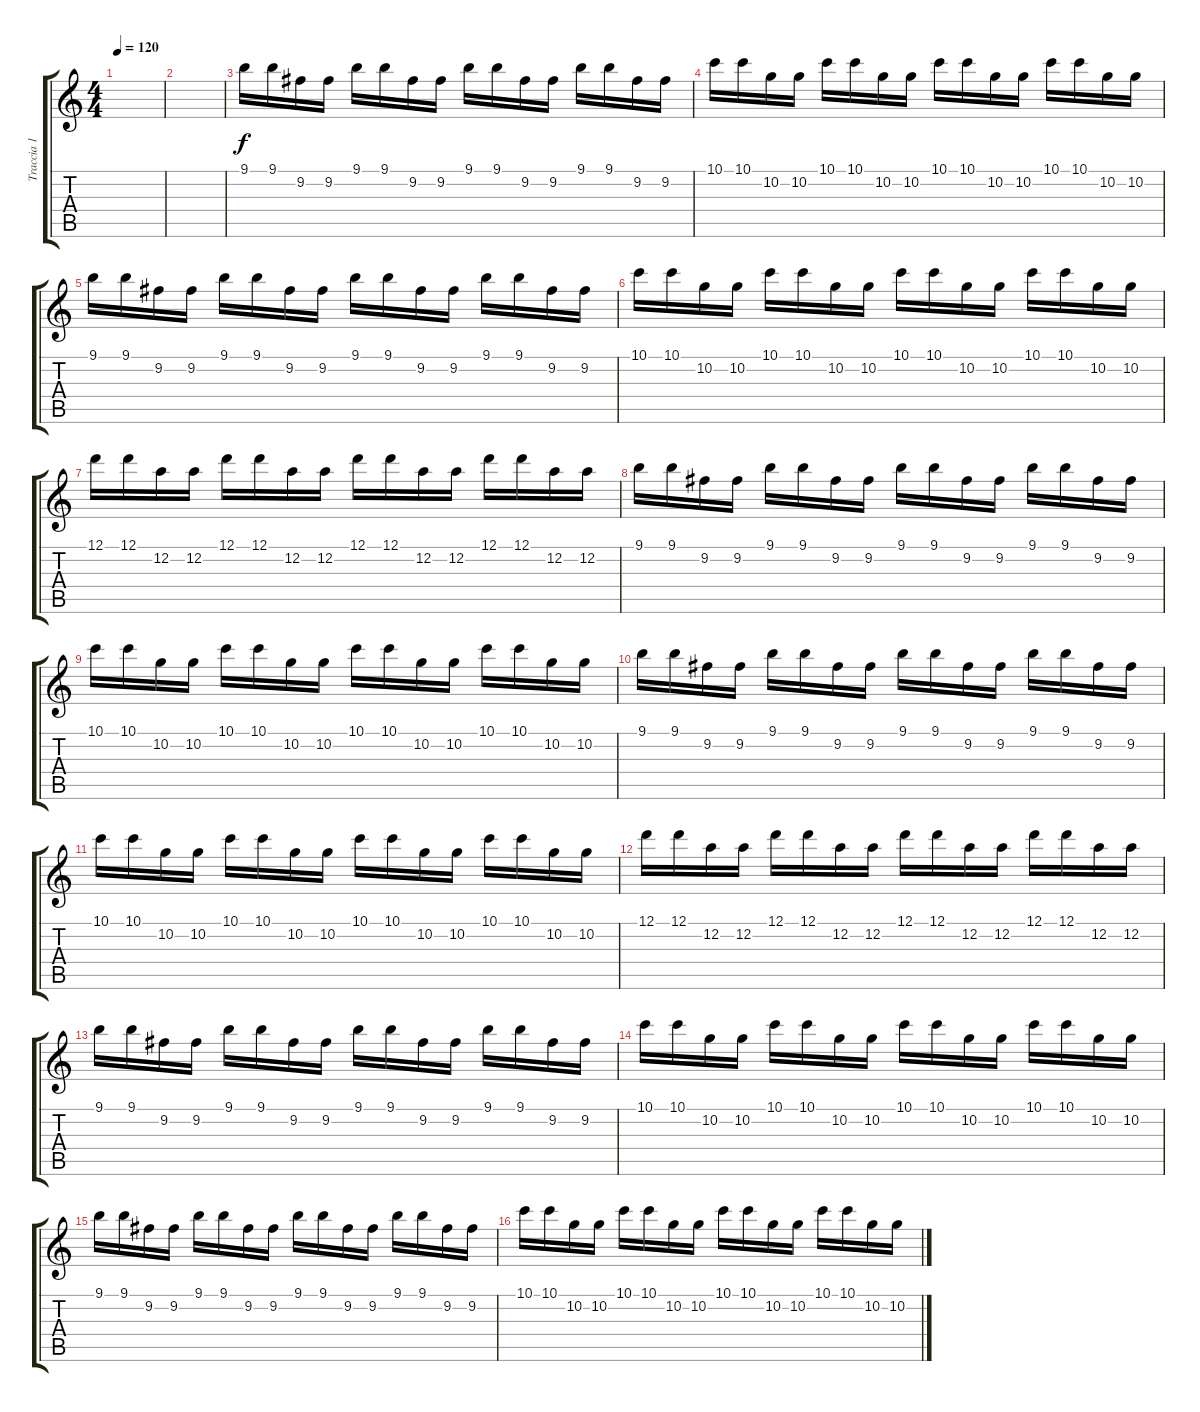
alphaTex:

\track ("Traccia 1" "Traccia 1") {instrument electricguitarclean}
\staff {score tabs}
\tuning (D4 A3 F3 C3 G2 C2) {hide}
\ts (4 4)
\tempo 120
\clef g2
\ks c
|
|
9.1.16 9.1.16 9.2.16 9.2.16 9.1.16 9.1.16 9.2.16 9.2.16 9.1.16 9.1.16 9.2.16 9.2.16 9.1.16 9.1.16 9.2.16 9.2.16 |
10.1.16 10.1.16 10.2.16 10.2.16 10.1.16 10.1.16 10.2.16 10.2.16 10.1.16 10.1.16 10.2.16 10.2.16 10.1.16 10.1.16 10.2.16 10.2.16 |
9.1.16 9.1.16 9.2.16 9.2.16 9.1.16 9.1.16 9.2.16 9.2.16 9.1.16 9.1.16 9.2.16 9.2.16 9.1.16 9.1.16 9.2.16 9.2.16 |
10.1.16 10.1.16 10.2.16 10.2.16 10.1.16 10.1.16 10.2.16 10.2.16 10.1.16 10.1.16 10.2.16 10.2.16 10.1.16 10.1.16 10.2.16 10.2.16 |
12.1.16 12.1.16 12.2.16 12.2.16 12.1.16 12.1.16 12.2.16 12.2.16 12.1.16 12.1.16 12.2.16 12.2.16 12.1.16 12.1.16 12.2.16 12.2.16 |
9.1.16 9.1.16 9.2.16 9.2.16 9.1.16 9.1.16 9.2.16 9.2.16 9.1.16 9.1.16 9.2.16 9.2.16 9.1.16 9.1.16 9.2.16 9.2.16 |
10.1.16 10.1.16 10.2.16 10.2.16 10.1.16 10.1.16 10.2.16 10.2.16 10.1.16 10.1.16 10.2.16 10.2.16 10.1.16 10.1.16 10.2.16 10.2.16 |
9.1.16 9.1.16 9.2.16 9.2.16 9.1.16 9.1.16 9.2.16 9.2.16 9.1.16 9.1.16 9.2.16 9.2.16 9.1.16 9.1.16 9.2.16 9.2.16 |
10.1.16 10.1.16 10.2.16 10.2.16 10.1.16 10.1.16 10.2.16 10.2.16 10.1.16 10.1.16 10.2.16 10.2.16 10.1.16 10.1.16 10.2.16 10.2.16 |
12.1.16 12.1.16 12.2.16 12.2.16 12.1.16 12.1.16 12.2.16 12.2.16 12.1.16 12.1.16 12.2.16 12.2.16 12.1.16 12.1.16 12.2.16 12.2.16 |
9.1.16 9.1.16 9.2.16 9.2.16 9.1.16 9.1.16 9.2.16 9.2.16 9.1.16 9.1.16 9.2.16 9.2.16 9.1.16 9.1.16 9.2.16 9.2.16 |
10.1.16 10.1.16 10.2.16 10.2.16 10.1.16 10.1.16 10.2.16 10.2.16 10.1.16 10.1.16 10.2.16 10.2.16 10.1.16 10.1.16 10.2.16 10.2.16 |
9.1.16 9.1.16 9.2.16 9.2.16 9.1.16 9.1.16 9.2.16 9.2.16 9.1.16 9.1.16 9.2.16 9.2.16 9.1.16 9.1.16 9.2.16 9.2.16 |
10.1.16 10.1.16 10.2.16 10.2.16 10.1.16 10.1.16 10.2.16 10.2.16 10.1.16 10.1.16 10.2.16 10.2.16 10.1.16 10.1.16 10.2.16 10.2.16
